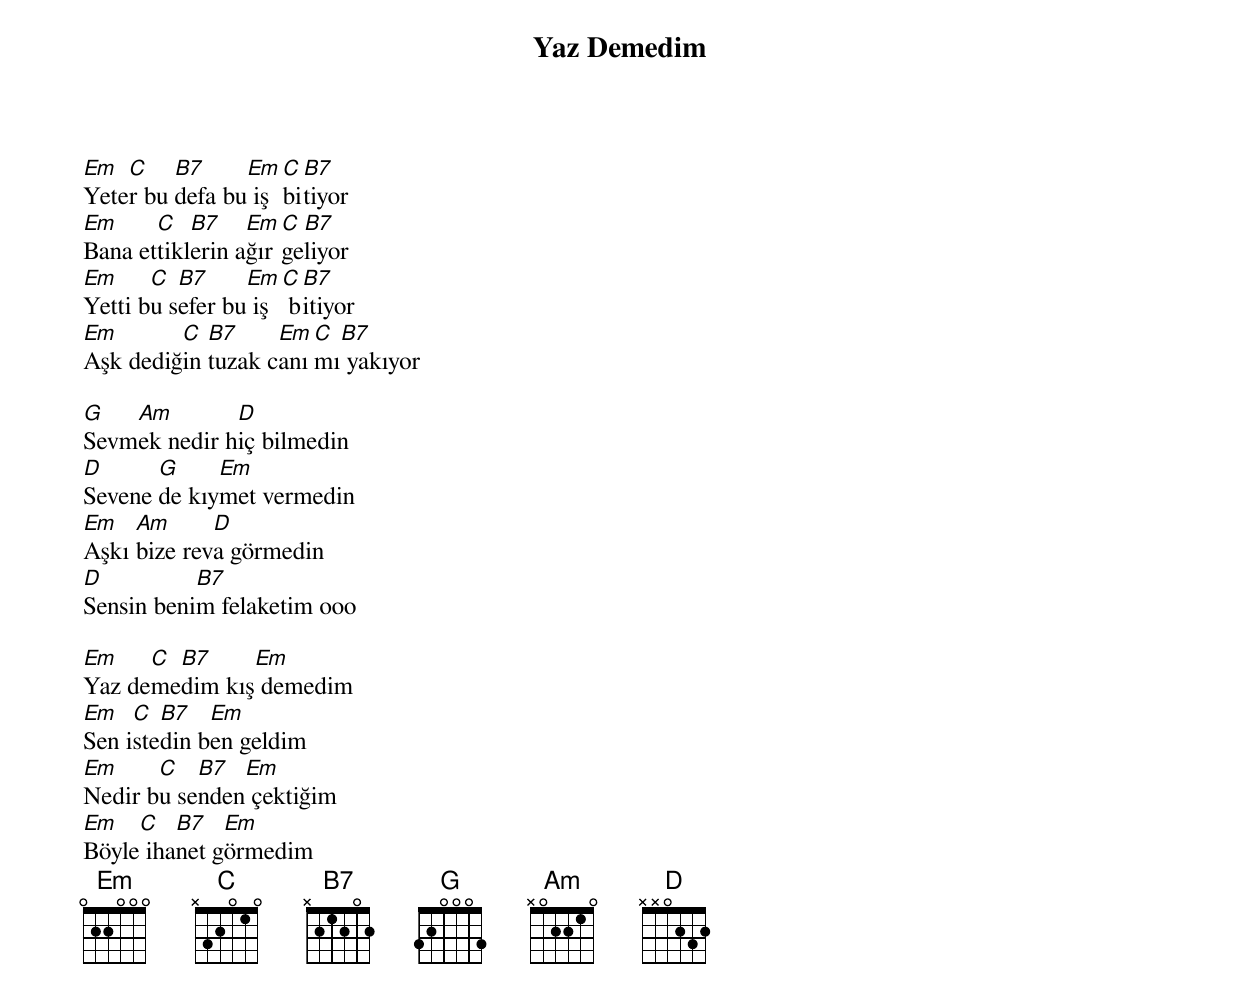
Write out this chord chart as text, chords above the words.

{title: Yaz Demedim}
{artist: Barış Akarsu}

Em  C    B7     Em  C B7
Yeter bu defa bu iş bitiyor
Em     C   B7    Em  C B7
Bana ettiklerin ağır geliyor
Em     C  B7     Em C B7
Yetti bu sefer bu iş bitiyor
Em       C  B7     Em C B7
Aşk dediğin tuzak canımı yakıyor

G   Am        D
Sevmek nedir hiç bilmedin
D      G     Em
Sevene de kıymet vermedin
Em   Am      D
Aşkı bize reva görmedin
D          B7
Sensin benim felaketim ooo

Em    C B7     Em
Yaz demedim kış demedim
Em   C  B7   Em
Sen istedin ben geldim
Em     C   B7  Em
Nedir bu senden çektiğim
Em   C   B7   Em
Böyle ihanet görmedim
